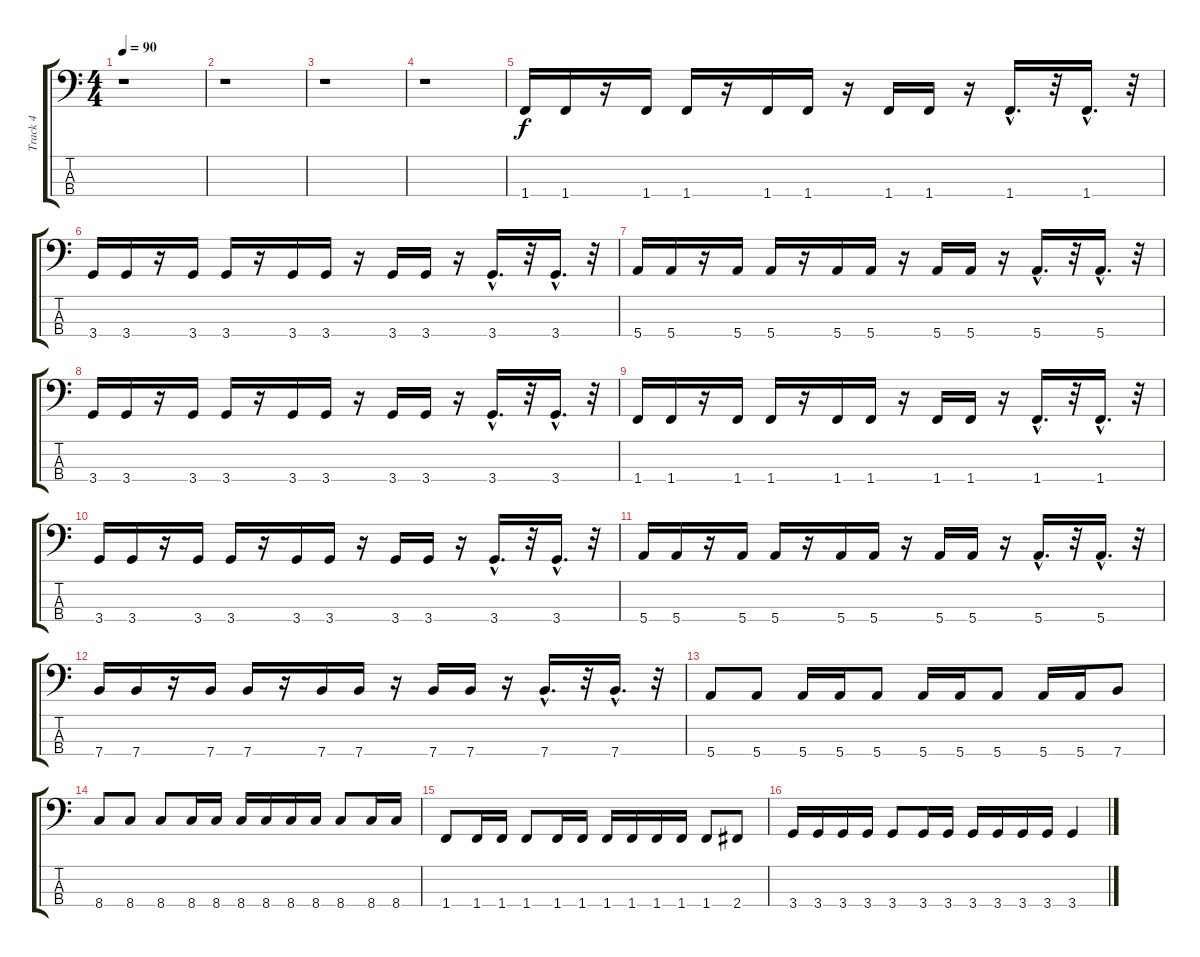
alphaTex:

\track ("Track 4" "Track 4") {instrument electricbasspick}
\staff {score tabs}
\tuning (G2 D2 A1 E1) {hide}
\ts (4 4)
\tempo 90
\clef f4
\ks c
r.1{dy f instrument electricbasspick} |
r.1 |
r.1 |
r.1 |
1.4.16 1.4.16 r.16 1.4.16 1.4.16 r.16 1.4.16 1.4.16 r.16 1.4.16 1.4.16 r.16 1.4{hac}.16{d} r.32 1.4{hac}.16{d} r.32 |
3.4.16 3.4.16 r.16 3.4.16 3.4.16 r.16 3.4.16 3.4.16 r.16 3.4.16 3.4.16 r.16 3.4{hac}.16{d} r.32 3.4{hac}.16{d} r.32 |
5.4.16 5.4.16 r.16 5.4.16 5.4.16 r.16 5.4.16 5.4.16 r.16 5.4.16 5.4.16 r.16 5.4{hac}.16{d} r.32 5.4{hac}.16{d} r.32 |
3.4.16 3.4.16 r.16 3.4.16 3.4.16 r.16 3.4.16 3.4.16 r.16 3.4.16 3.4.16 r.16 3.4{hac}.16{d} r.32 3.4{hac}.16{d} r.32 |
1.4.16 1.4.16 r.16 1.4.16 1.4.16 r.16 1.4.16 1.4.16 r.16 1.4.16 1.4.16 r.16 1.4{hac}.16{d} r.32 1.4{hac}.16{d} r.32 |
3.4.16 3.4.16 r.16 3.4.16 3.4.16 r.16 3.4.16 3.4.16 r.16 3.4.16 3.4.16 r.16 3.4{hac}.16{d} r.32 3.4{hac}.16{d} r.32 |
5.4.16 5.4.16 r.16 5.4.16 5.4.16 r.16 5.4.16 5.4.16 r.16 5.4.16 5.4.16 r.16 5.4{hac}.16{d} r.32 5.4{hac}.16{d} r.32 |
7.4.16 7.4.16 r.16 7.4.16 7.4.16 r.16 7.4.16 7.4.16 r.16 7.4.16 7.4.16 r.16 7.4{hac}.16{d} r.32 7.4{hac}.16{d} r.32 |
5.4.8 5.4.8 5.4.16 5.4.16 5.4.8 5.4.16 5.4.16 5.4.8 5.4.16 5.4.16 7.4.8 |
8.4.8 8.4.8 8.4.8 8.4.16 8.4.16 8.4.16 8.4.16 8.4.16 8.4.16 8.4.8 8.4.16 8.4.16 |
1.4.8 1.4.16 1.4.16 1.4.8 1.4.16 1.4.16 1.4.16 1.4.16 1.4.16 1.4.16 1.4.8 2.4.8 |
3.4.16 3.4.16 3.4.16 3.4.16 3.4.8 3.4.16 3.4.16 3.4.16 3.4.16 3.4.16 3.4.16 3.4.4
